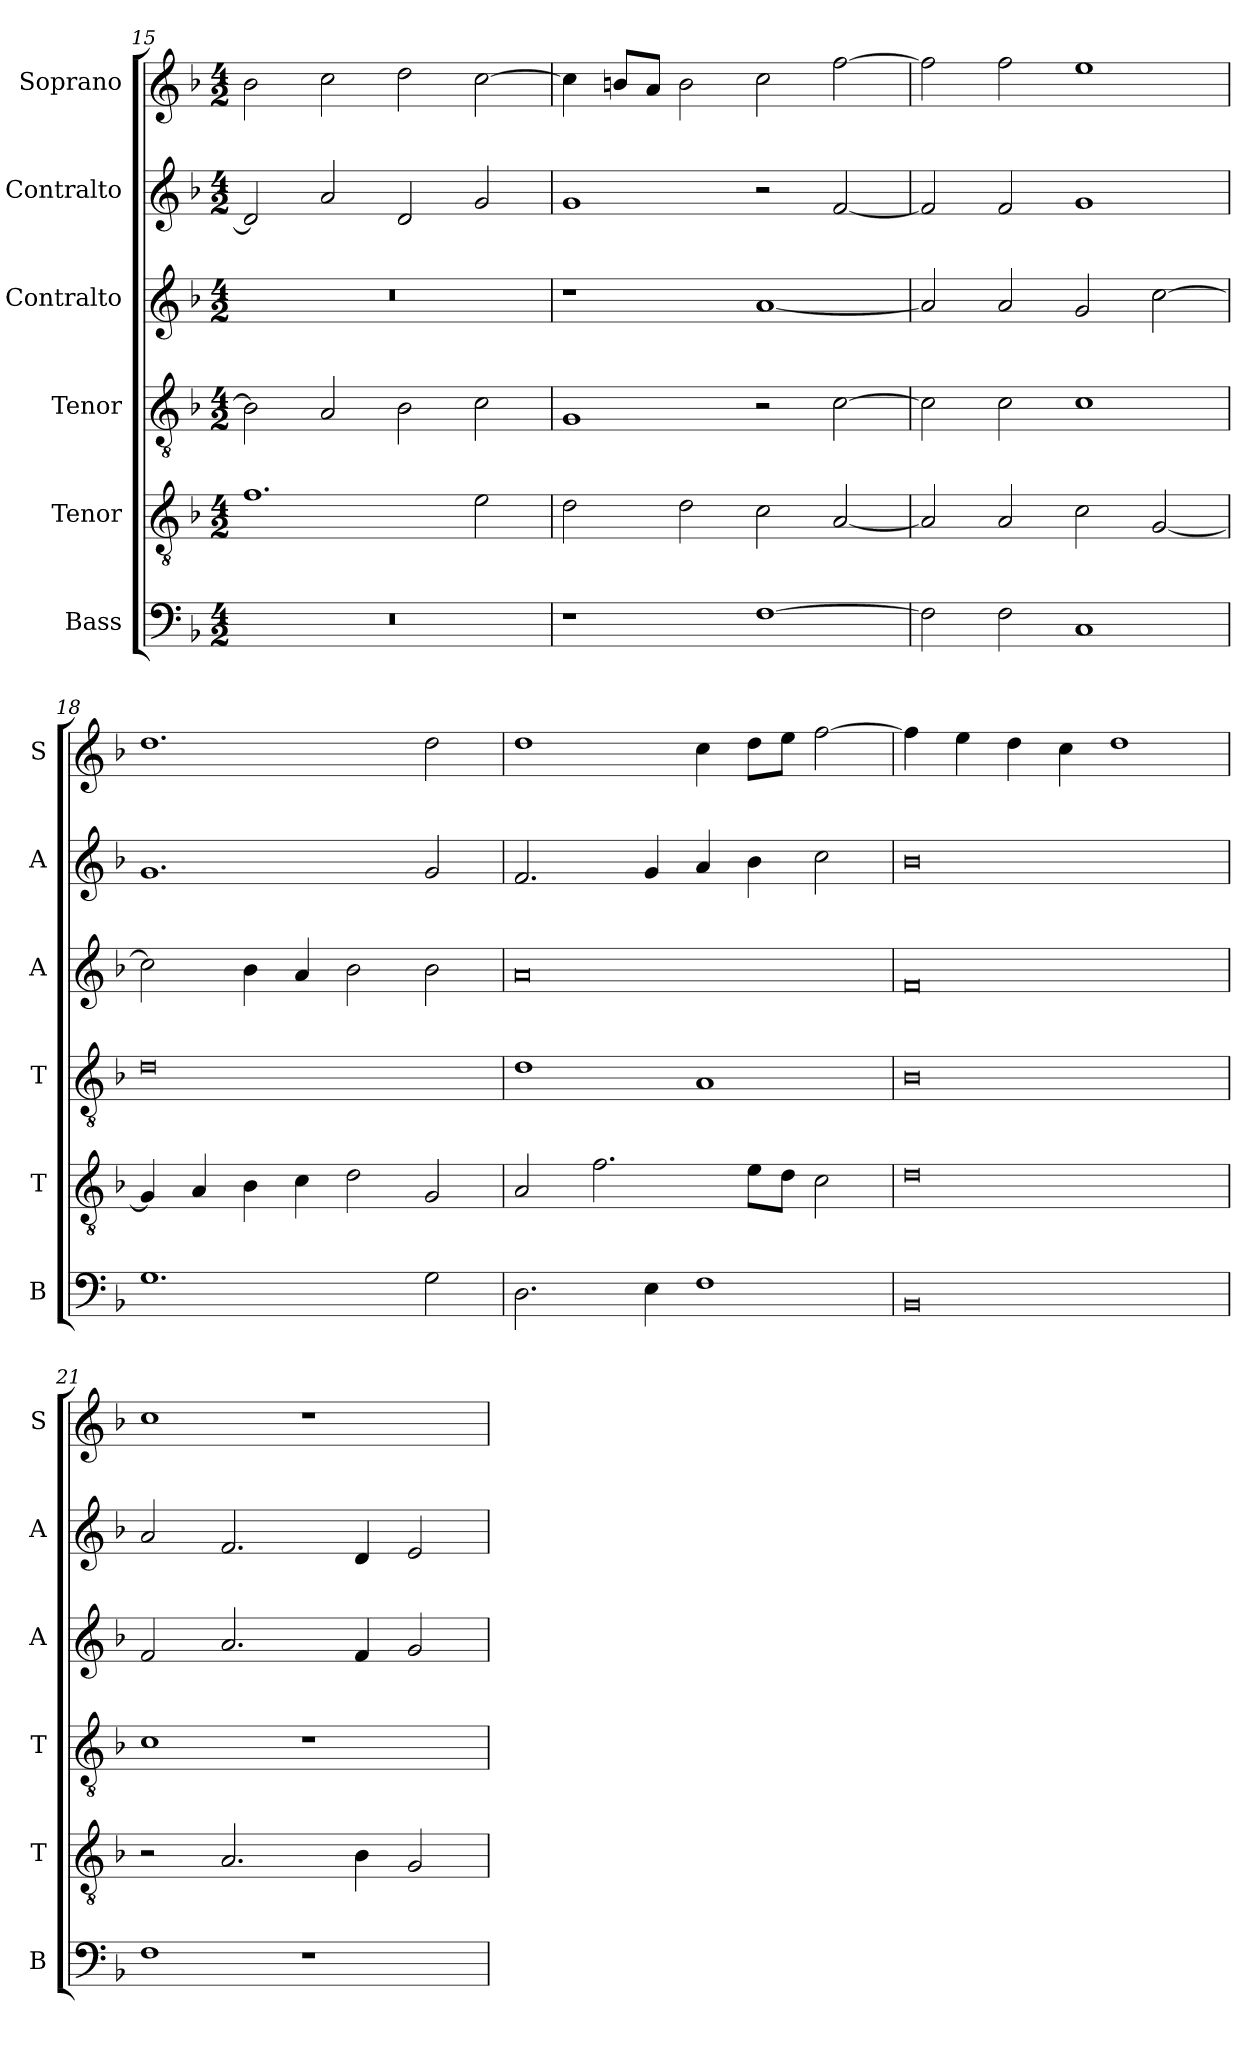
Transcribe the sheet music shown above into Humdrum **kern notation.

**kern	**kern	**kern	**kern	**kern	**kern
*part6	*part5	*part4	*part3	*part2	*part1
*staff6	*staff5	*staff4	*staff3	*staff2	*staff1
*I"Bass	*I"Tenor	*I"Tenor	*I"Contralto	*I"Contralto	*I"Soprano
*I'B	*I'T	*I'T	*I'A	*I'A	*I'S
*clefF4	*clefGv2	*clefGv2	*clefG2	*clefG2	*clefG2
*k[b-]	*k[b-]	*k[b-]	*k[b-]	*k[b-]	*k[b-]
*F:ion	*F:ion	*F:ion	*F:ion	*F:ion	*F:ion
*M4/2	*M4/2	*M4/2	*M4/2	*M4/2	*M4/2
=15	=15	=15	=15	=15	=15
0r	1.f	2B-]	0r	2d]	2b-
.	.	2A	.	2a	2cc
.	.	2B-	.	2d	2dd
.	2e	2c	.	2g	[2cc
=16	=16	=16	=16	=16	=16
1r	2d	1G	1r	1g	4cc]
.	.	.	.	.	8bn/L
.	.	.	.	.	8a/J
.	2d	.	.	.	2b
[1F	2c	2r	[1a	2r	2cc
.	[2A	[2c	.	[2f	[2ff
=17	=17	=17	=17	=17	=17
2F]	2A]	2c]	2a]	2f]	2ff]
2F	2A	2c	2a	2f	2ff
1C	2c	1c	2g	1g	1ee
.	[2G	.	[2cc	.	.
=18	=18	=18	=18	=18	=18
1.G	4G]	0d	2cc]	1.g	1.dd
.	4A	.	.	.	.
.	4B-	.	4b-	.	.
.	4c	.	4a	.	.
.	2d	.	2b-	.	.
2G	2G	.	2b-	2g	2dd
=19	=19	=19	=19	=19	=19
2.D	2A	1d	0a	2.f	1dd
.	2.f	.	.	.	.
4E	.	.	.	4g	.
1F	.	1A	.	4a	4cc
.	8e\L	.	.	4b-	8dd\L
.	8d\J	.	.	.	8ee\J
.	2c	.	.	2cc	[2ff
=20	=20	=20	=20	=20	=20
0BB-	0d	0B-	0f	0b-	4ff]
.	.	.	.	.	4ee
.	.	.	.	.	4dd
.	.	.	.	.	4cc
.	.	.	.	.	1dd
=21	=21	=21	=21	=21	=21
1F	2r	1c	2f	2a	1cc
.	2.A	.	2.a	2.f	.
1r	.	1r	.	.	1r
.	4B-	.	4f	4d	.
.	2G	.	2g	2e	.
=	=	=	=	=	=
*-	*-	*-	*-	*-	*-
